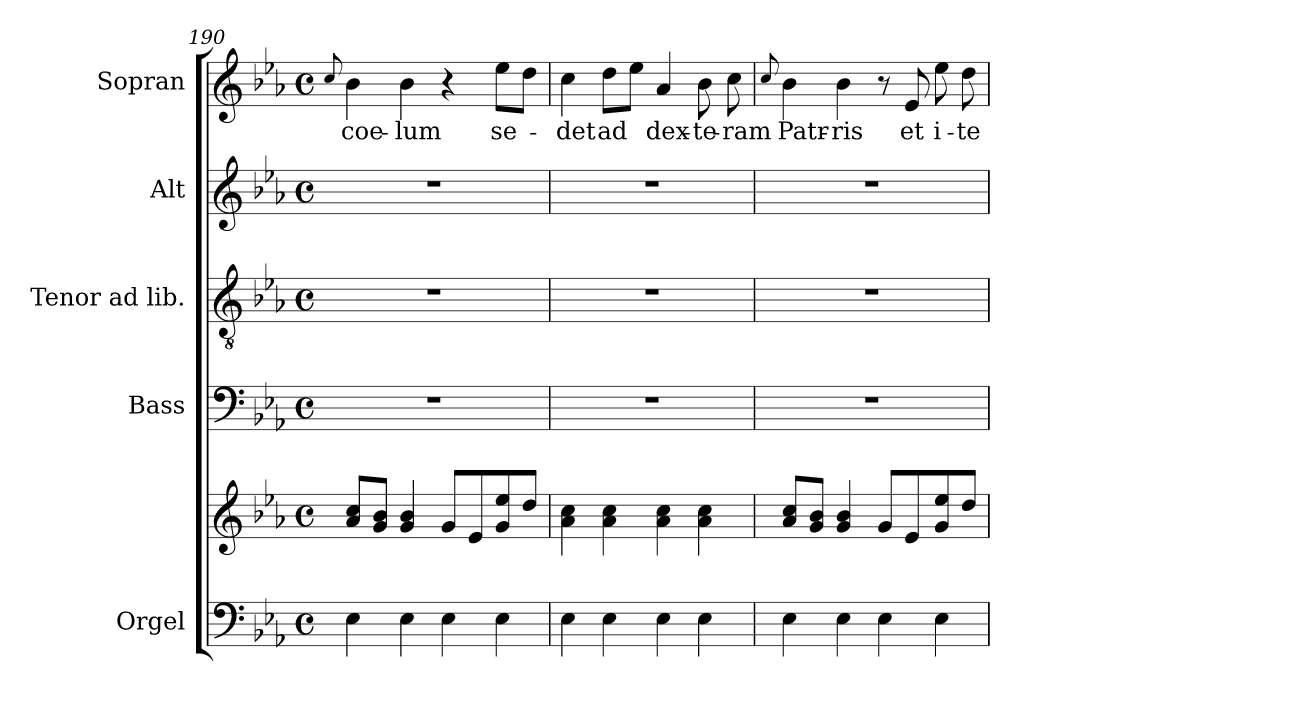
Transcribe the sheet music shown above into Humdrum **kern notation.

**kern	**kern	**kern	**kern	**kern	**kern	**text
*part5	*part5	*part4	*part3	*part2	*part1	*part1
*staff6	*staff5	*staff4	*staff3	*staff2	*staff1	*staff1
*I"Orgel	*	*I"Bass	*I"Tenor ad lib.	*I"Alt	*I"Sopran	*
*	*	*I'B.	*I'T.	*I'A.	*I'S.	*
*clefF4	*clefG2	*clefF4	*clefGv2	*clefG2	*clefG2	*
*k[b-e-a-]	*k[b-e-a-]	*k[b-e-a-]	*k[b-e-a-]	*k[b-e-a-]	*k[b-e-a-]	*
*E-:	*E-:	*E-:	*E-:	*E-:	*E-:	*
*M4/4	*M4/4	*M4/4	*M4/4	*M4/4	*M4/4	*
*met(c)	*met(c)	*met(c)	*met(c)	*met(c)	*met(c)	*
=190	=190	=190	=190	=190	=190	=190
.	.	.	.	.	8qqcc/	.
!	!	!	!	!	!	!LO:LY:b
4E-\	8a-/ 8cc/L	1r	1r	1r	4b-\	coe-
.	8g/ 8b-/J	.	.	.	.	.
!	!	!	!	!	!	!LO:LY:b
4E-\	4g/ 4b-/	.	.	.	4b-\	-lum
4E-\	8g/L	.	.	.	4r	.
.	8e-/	.	.	.	.	.
!	!	!	!	!	!	!LO:LY:b
4E-\	8g/ 8ee-/	.	.	.	8ee-\L	se-
.	8dd/J	.	.	.	8dd\J	.
=191	=191	=191	=191	=191	=191	=191
!	!	!	!	!	!	!LO:LY:b
4E-\	4a-\ 4cc\	1r	1r	1r	4cc\	-det
!	!	!	!	!	!	!LO:LY:b
4E-\	4a-\ 4cc\	.	.	.	8dd\L	ad
.	.	.	.	.	8ee-\J	.
!	!	!	!	!	!	!LO:LY:b
4E-\	4a-\ 4cc\	.	.	.	4a-/	dex-
!	!	!	!	!	!	!LO:LY:b
4E-\	4a-\ 4cc\	.	.	.	8b-\	-te-
!	!	!	!	!	!	!LO:LY:b
.	.	.	.	.	8cc\	-ram
=192	=192	=192	=192	=192	=192	=192
.	.	.	.	.	8qqcc/	.
!	!	!	!	!	!	!LO:LY:b
4E-\	8a-/ 8cc/L	1r	1r	1r	4b-\	Patr-
.	8g/ 8b-/J	.	.	.	.	.
!	!	!	!	!	!	!LO:LY:b
4E-\	4g/ 4b-/	.	.	.	4b-\	-ris
4E-\	8g/L	.	.	.	8r	.
!	!	!	!	!	!	!LO:LY:b
.	8e-/	.	.	.	8e-/	et
!	!	!	!	!	!	!LO:LY:b
4E-\	8g/ 8ee-/	.	.	.	8ee-\	i-
!	!	!	!	!	!	!LO:LY:b
.	8dd/J	.	.	.	8dd\	-te-
=	=	=	=	=	=	=
*-	*-	*-	*-	*-	*-	*-
